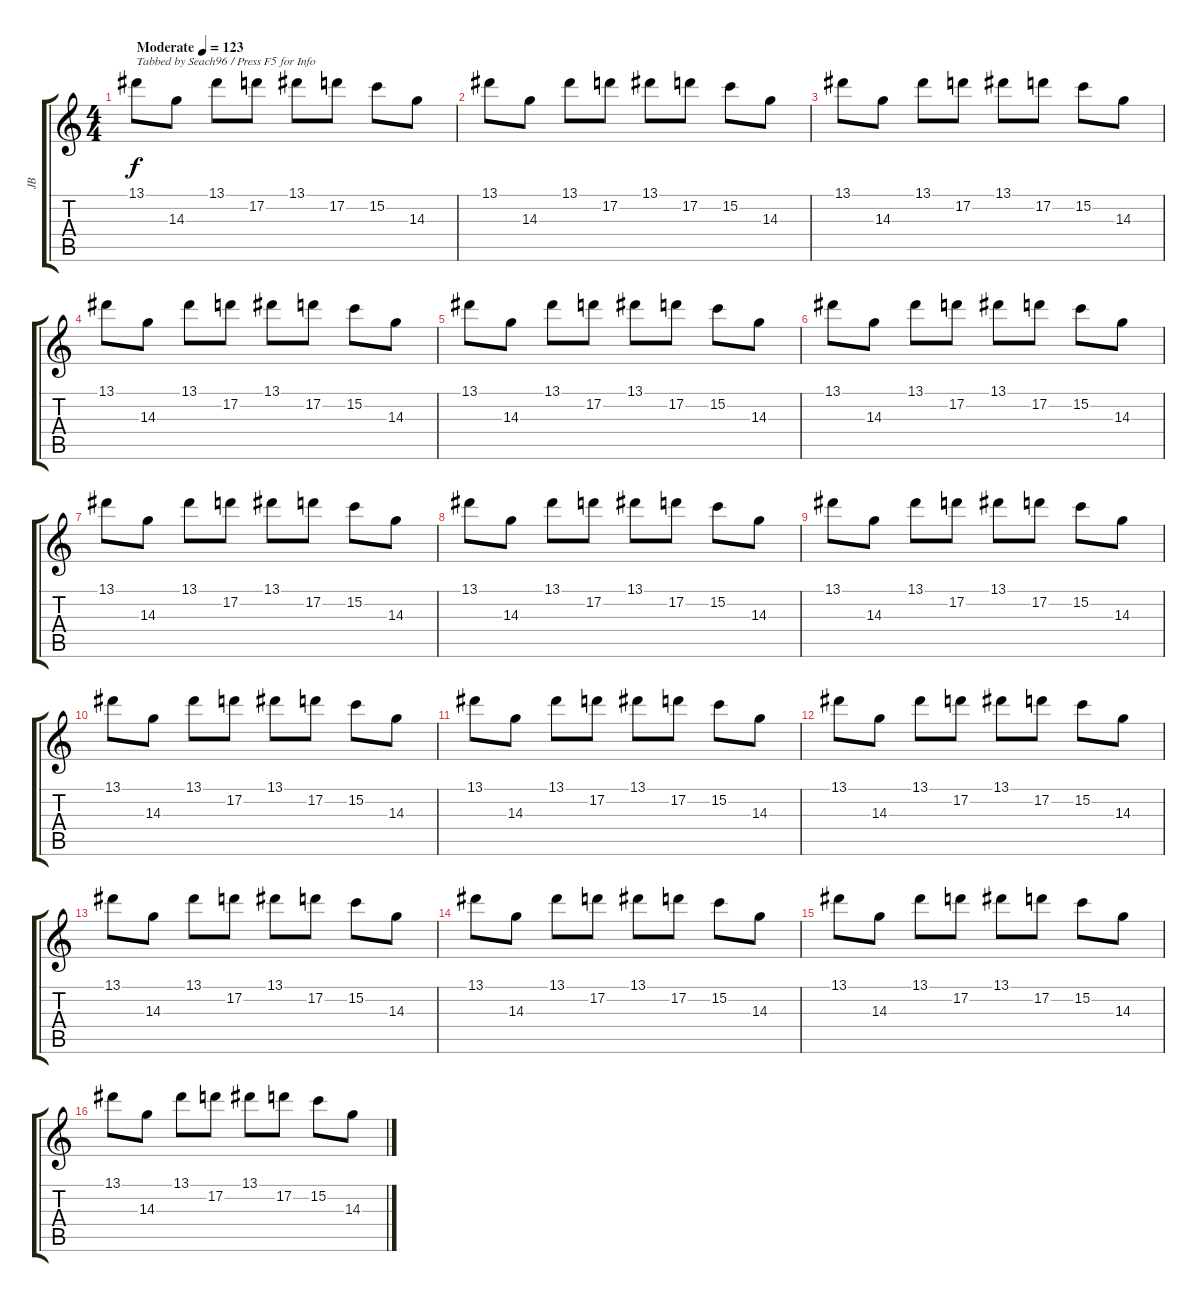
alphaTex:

\track ("JB" "JB") {instrument distortionguitar}
\staff {score tabs}
\tuning (D4 A3 F3 C3 G2 C2) {hide}
\ts (4 4)
\tempo (123 "Moderate")
\clef g2
\ks c
13.1.8{txt "Tabbed by Seach96 / Press F5 for Info" dy f instrument distortionguitar} 14.3.8 13.1.8 17.2.8 13.1.8 17.2.8 15.2.8 14.3.8 |
13.1.8 14.3.8 13.1.8 17.2.8 13.1.8 17.2.8 15.2.8 14.3.8 |
13.1.8 14.3.8 13.1.8 17.2.8 13.1.8 17.2.8 15.2.8 14.3.8 |
13.1.8 14.3.8 13.1.8 17.2.8 13.1.8 17.2.8 15.2.8 14.3.8 |
13.1.8 14.3.8 13.1.8 17.2.8 13.1.8 17.2.8 15.2.8 14.3.8 |
13.1.8 14.3.8 13.1.8 17.2.8 13.1.8 17.2.8 15.2.8 14.3.8 |
13.1.8 14.3.8 13.1.8 17.2.8 13.1.8 17.2.8 15.2.8 14.3.8 |
13.1.8 14.3.8 13.1.8 17.2.8 13.1.8 17.2.8 15.2.8 14.3.8 |
13.1.8 14.3.8 13.1.8 17.2.8 13.1.8 17.2.8 15.2.8 14.3.8 |
13.1.8 14.3.8 13.1.8 17.2.8 13.1.8 17.2.8 15.2.8 14.3.8 |
13.1.8 14.3.8 13.1.8 17.2.8 13.1.8 17.2.8 15.2.8 14.3.8 |
13.1.8 14.3.8 13.1.8 17.2.8 13.1.8 17.2.8 15.2.8 14.3.8 |
13.1.8 14.3.8 13.1.8 17.2.8 13.1.8 17.2.8 15.2.8 14.3.8 |
13.1.8 14.3.8 13.1.8 17.2.8 13.1.8 17.2.8 15.2.8 14.3.8 |
13.1.8 14.3.8 13.1.8 17.2.8 13.1.8 17.2.8 15.2.8 14.3.8 |
13.1.8 14.3.8 13.1.8 17.2.8 13.1.8 17.2.8 15.2.8 14.3.8
